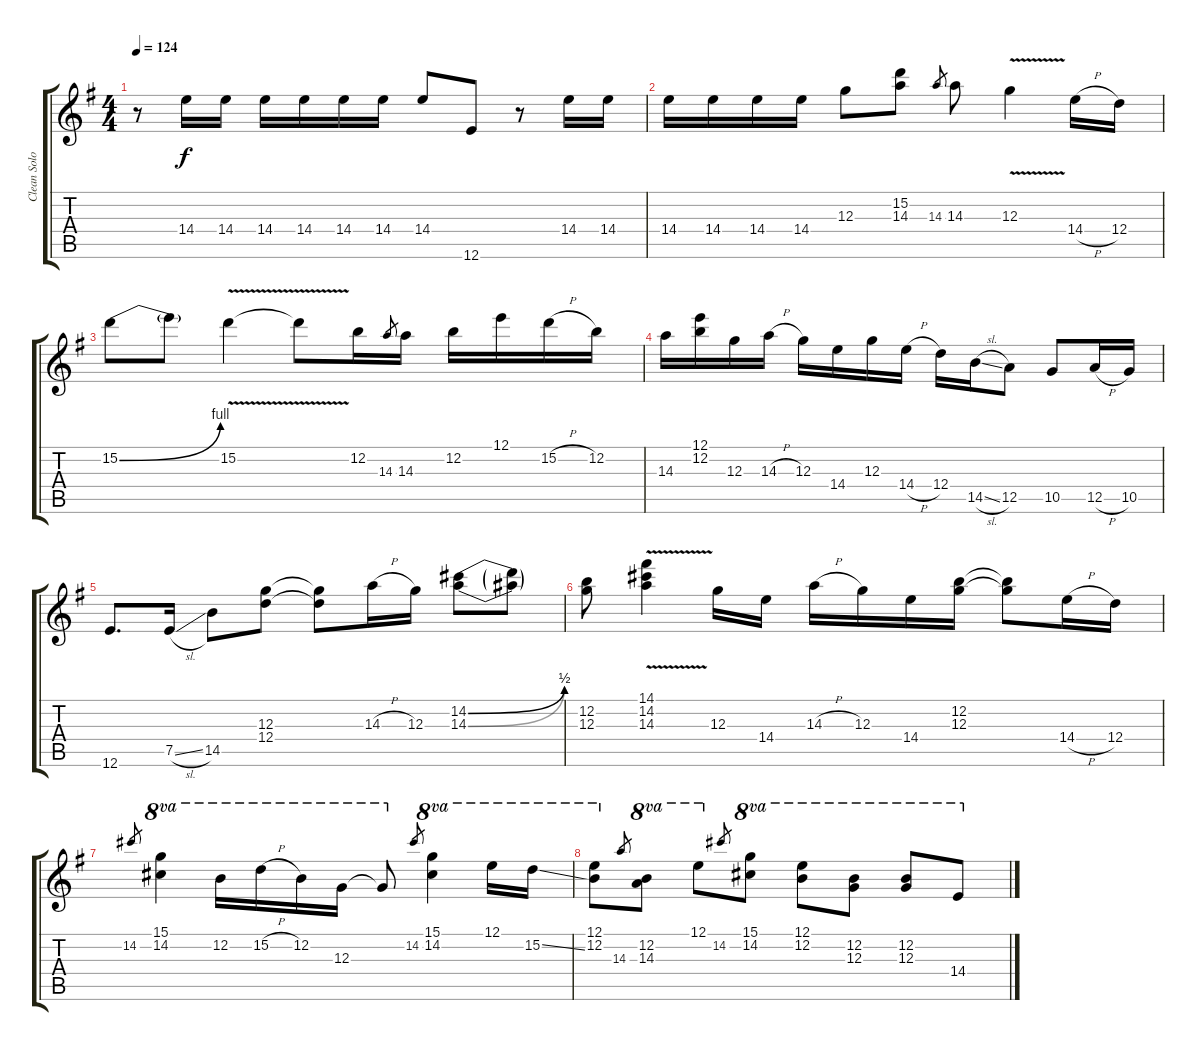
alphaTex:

\track ("Clean Solo" "Clean Solo") {instrument electricguitarclean}
\staff {score tabs}
\tuning (E4 B3 G3 D3 A2 E2) {hide}
\ts (4 4)
\tempo 124
\clef g2
\ks g
r.8{dy f} 14.4.16 14.4.16 14.4.16 14.4.16 14.4.16 14.4.16 14.4.8 12.6.8 r.8 14.4.16 14.4.16 |
14.4.16 14.4.16 14.4.16 14.4.16 12.3.8 (15.2 14.3).8 14.3.8{gr} 14.3.8 12.3{v}.4 14.4{h}.16 12.4.16 |
15.2{be (bend 0 0 60 4)}.8 15.2{t}.8 15.2{v}.4 15.2{t}.8 12.2.16 14.3.8{gr} 14.3.16 12.2.16 12.1.16 15.2{h}.16 12.2.16 |
14.3.16 (12.1 12.2).16 12.3.16 14.3{h}.16 12.3.16 14.4.16 12.3.16 14.4{h}.16 12.4.16 14.5{sl}.16 12.5.8 10.5.8 12.5{h}.16 10.5.16 |
12.6.8{d} 7.5{sl}.16 14.5.8 (12.3 12.4).8 (12.3{t} 12.4{t}).8 14.3{h}.16 12.3.16 (14.2{be (bend 0 0 60 2)} 14.3{be (bend 0 0 60 2)}).8 (14.2{t} 14.3{t}).8 |
(12.2 12.3).8 (14.1{v} 14.2{v} 14.3{v}).4 12.3.16 14.4.16 14.3{h}.16 12.3.16 14.4.16 (12.2 12.3).16 (12.2{t} 12.3{t}).8 14.4{h}.16 12.4.16 |
14.2.8{gr} (15.1 14.2).4{ot 8va} 12.2.16{ot 8va} 15.2{h}.16{ot 8va} 12.2.16{ot 8va} 12.3.16{ot 8va} 12.3{t}.8{ot 8va} 14.2.8{gr} (15.1 14.2).4{ot 8va} 12.1.16{ot 8va} 15.2{ss}.16{ot 8va} |
(12.1 12.2).8{ot 8va} 14.3.8{gr} (12.2 14.3).8{ot 8va} 12.1.8{ot 8va} 14.2.8{gr} (15.1 14.2).8{ot 8va} (12.1 12.2).8{ot 8va} (12.2 12.3).8{ot 8va} (12.2 12.3).8{ot 8va} 14.4.8{ot 8va}
